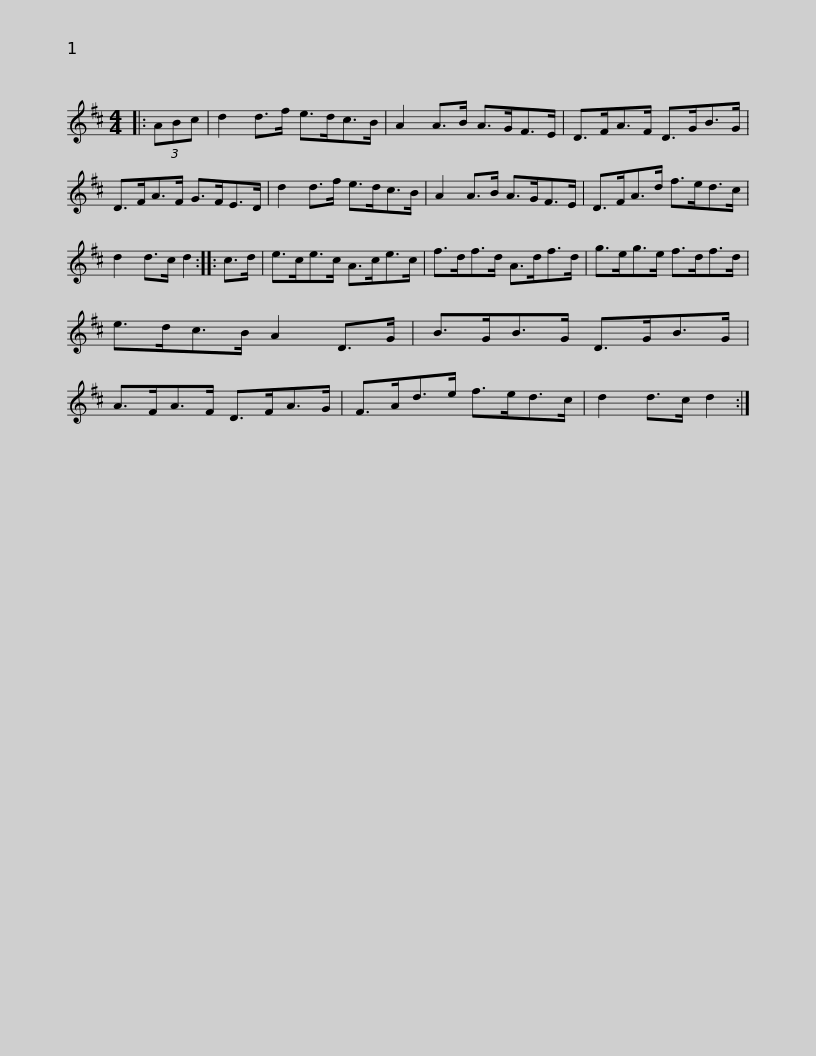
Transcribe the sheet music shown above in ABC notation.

X:1
L:1/8
M:4/4
I:linebreak $
K:D
V:1 treble
V:1
|: (3ABc | d2 d>f e>dc>B | A2 A>B A>GF>E | D>FA>F D>GB>G | D>FA>F G>FE>D |$ %5
 d2 d>f e>dc>B | A2 A>B A>GF>E | D>FA>d f>ed>c | d2 d>c d2 :: c>d | %10
 e>ce>c A>ce>c |$ f>df>d A>df>d | g>eg>e f>df>d | e>dc>B A2 D>G | B>GB>G D>GB>G |$ %15
 A>FA>F D>FA>G | F>Ad>e f>ed>c | d2 d>c d2 :| %18
